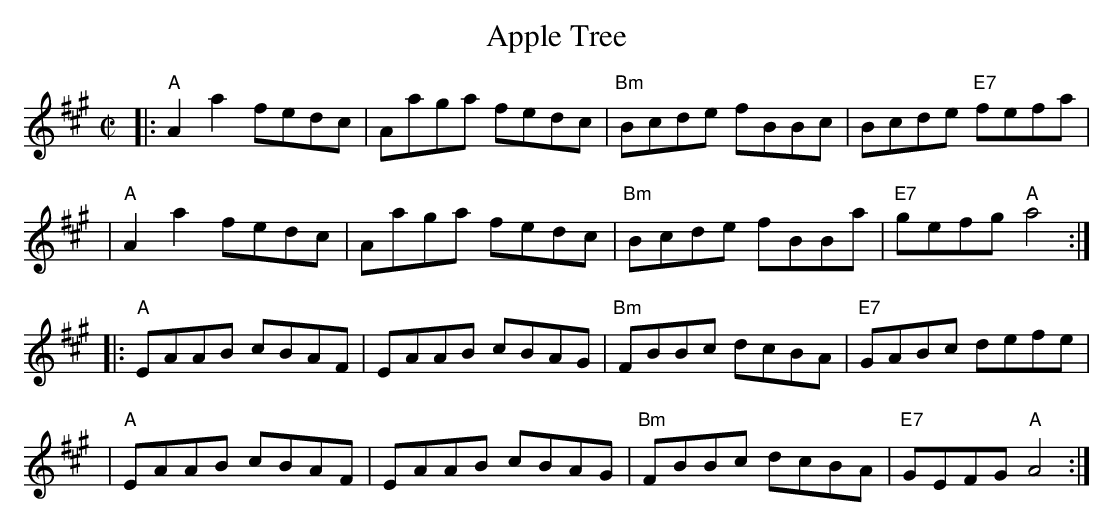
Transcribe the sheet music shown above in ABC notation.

X:1
T: Apple Tree
M: C|
L: 1/8
K: A
|: "A"A2a2 fedc | Aaga fedc | "Bm"Bcde fBBc |     Bcde "E7"fefa |
|  "A"A2a2 fedc | Aaga fedc | "Bm"Bcde fBBa | "E7"gefg  "A"a4  :|
|: "A"EAAB cBAF | EAAB cBAG | "Bm"FBBc dcBA | "E7"GABc     defe |
|  "A"EAAB cBAF | EAAB cBAG | "Bm"FBBc dcBA | "E7"GEFG  "A"A4  :|
